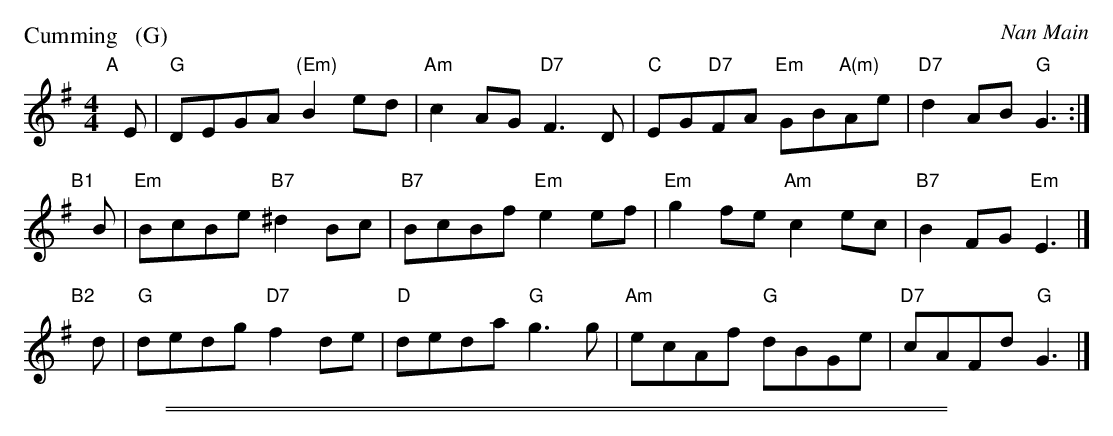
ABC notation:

X:1
P: Cumming   (G)
C: Nan Main
M: 4/4
L: 1/8
K: G
"A"[|]E |\
"G"DEGA "(Em)"B2ed | "Am"c2AG "D7"F3D |\
"C"EG"D7"FA "Em"GB"A(m)"Ae | "D7"d2AB "G"G3 :|
"B1"[|]B |\
"Em"BcBe "B7"^d2Bc | "B7"BcBf "Em"e2ef |\
"Em"g2fe "Am"c2ec | "B7"B2FG "Em"E3 |]
"B2"[|]d |\
"G"dedg "D7"f2de | "D"deda "G"g3g |\
"Am"ecAf "G"dBGe | "D7"cAFd "G"G3 |]
